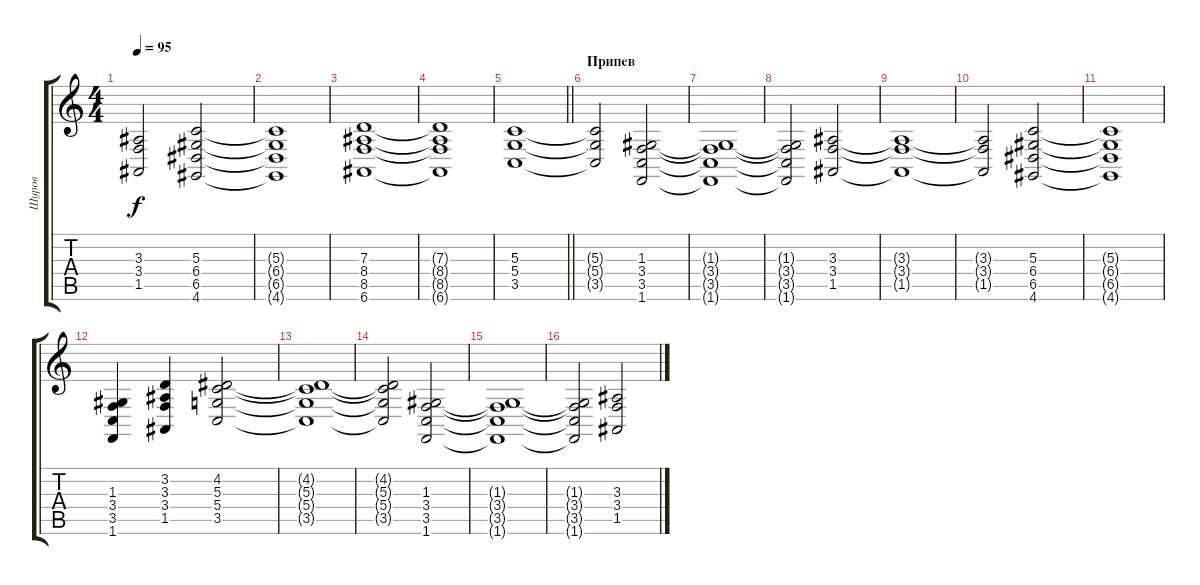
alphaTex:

\track ("Шуров" "Шуров") {instrument lead1square}
\staff {score tabs}
\tuning (E4 B3 G3 D3 A2 E2) {hide}
\ts (4 4)
\tempo 95
\clef g2
\ks c
(3.3{t} 3.4{t} 1.5{t}).2{dy f} (5.3 6.4 6.5 4.6).2 |
(5.3{t} 6.4{t} 6.5{t} 4.6{t}).1 |
(7.3 8.4 8.5 6.6).1 |
(7.3{t} 8.4{t} 8.5{t} 6.6{t}).1 |
\barLineRight lightlight
(5.3 5.4 3.5).1 |
\section ("" "Припев")
(5.3{t} 5.4{t} 3.5{t}).2 (1.3 3.4 3.5 1.6).2 |
(1.3{t} 3.4{t} 3.5{t} 1.6{t}).1 |
(1.3{t} 3.4{t} 3.5{t} 1.6{t}).2 (3.3 3.4 1.5).2 |
(3.3{t} 3.4{t} 1.5{t}).1 |
(3.3{t} 3.4{t} 1.5{t}).2 (5.3 6.4 6.5 4.6).2 |
(5.3{t} 6.4{t} 6.5{t} 4.6{t}).1 |
(1.3 3.4 3.5 1.6).4 (3.2 3.3 3.4 1.5).4 (4.2 5.3 5.4 3.5).2 |
(4.2{t} 5.3{t} 5.4{t} 3.5{t}).1 |
(4.2{t} 5.3{t} 5.4{t} 3.5{t}).2 (1.3 3.4 3.5 1.6).2 |
(1.3{t} 3.4{t} 3.5{t} 1.6{t}).1 |
(1.3{t} 3.4{t} 3.5{t} 1.6{t}).2 (3.3 3.4 1.5).2
